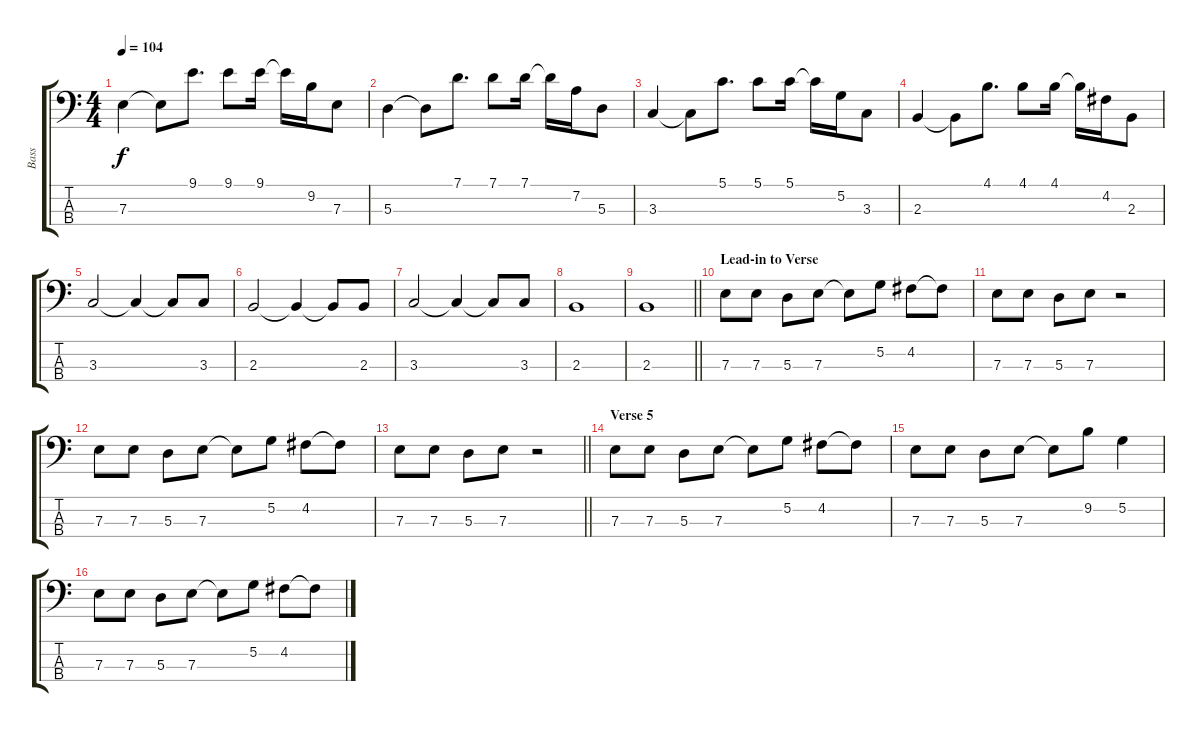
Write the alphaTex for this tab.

\track ("Bass" "Bass") {instrument electricbassfinger}
\staff {score tabs}
\tuning (G2 D2 A1 E1) {hide}
\ts (4 4)
\tempo 104
\clef f4
\ks c
7.3.4{dy f} 7.3{t}.8 9.1.8{d} 9.1.8 9.1.16 9.1{t}.16 9.2.16 7.3.8 |
5.3.4 5.3{t}.8 7.1.8{d} 7.1.8 7.1.16 7.1{t}.16 7.2.16 5.3.8 |
3.3.4 3.3{t}.8 5.1.8{d} 5.1.8 5.1.16 5.1{t}.16 5.2.16 3.3.8 |
2.3.4 2.3{t}.8 4.1.8{d} 4.1.8 4.1.16 4.1{t}.16 4.2.16 2.3.8 |
3.3.2 3.3{t}.4 3.3{t}.8 3.3.8 |
2.3.2 2.3{t}.4 2.3{t}.8 2.3.8 |
3.3.2 3.3{t}.4 3.3{t}.8 3.3.8 |
2.3.1 |
\barLineRight lightlight
2.3.1 |
\section ("" "Lead-in to Verse")
7.3.8 7.3.8 5.3.8 7.3.8 7.3{t}.8 5.2.8 4.2.8 4.2{t}.8 |
7.3.8 7.3.8 5.3.8 7.3.8 r.2 |
7.3.8 7.3.8 5.3.8 7.3.8 7.3{t}.8 5.2.8 4.2.8 4.2{t}.8 |
\barLineRight lightlight
7.3.8 7.3.8 5.3.8 7.3.8 r.2 |
\section ("" "Verse 5")
7.3.8 7.3.8 5.3.8 7.3.8 7.3{t}.8 5.2.8 4.2.8 4.2{t}.8 |
7.3.8 7.3.8 5.3.8 7.3.8 7.3{t}.8 9.2.8 5.2.4 |
7.3.8 7.3.8 5.3.8 7.3.8 7.3{t}.8 5.2.8 4.2.8 4.2{t}.8
